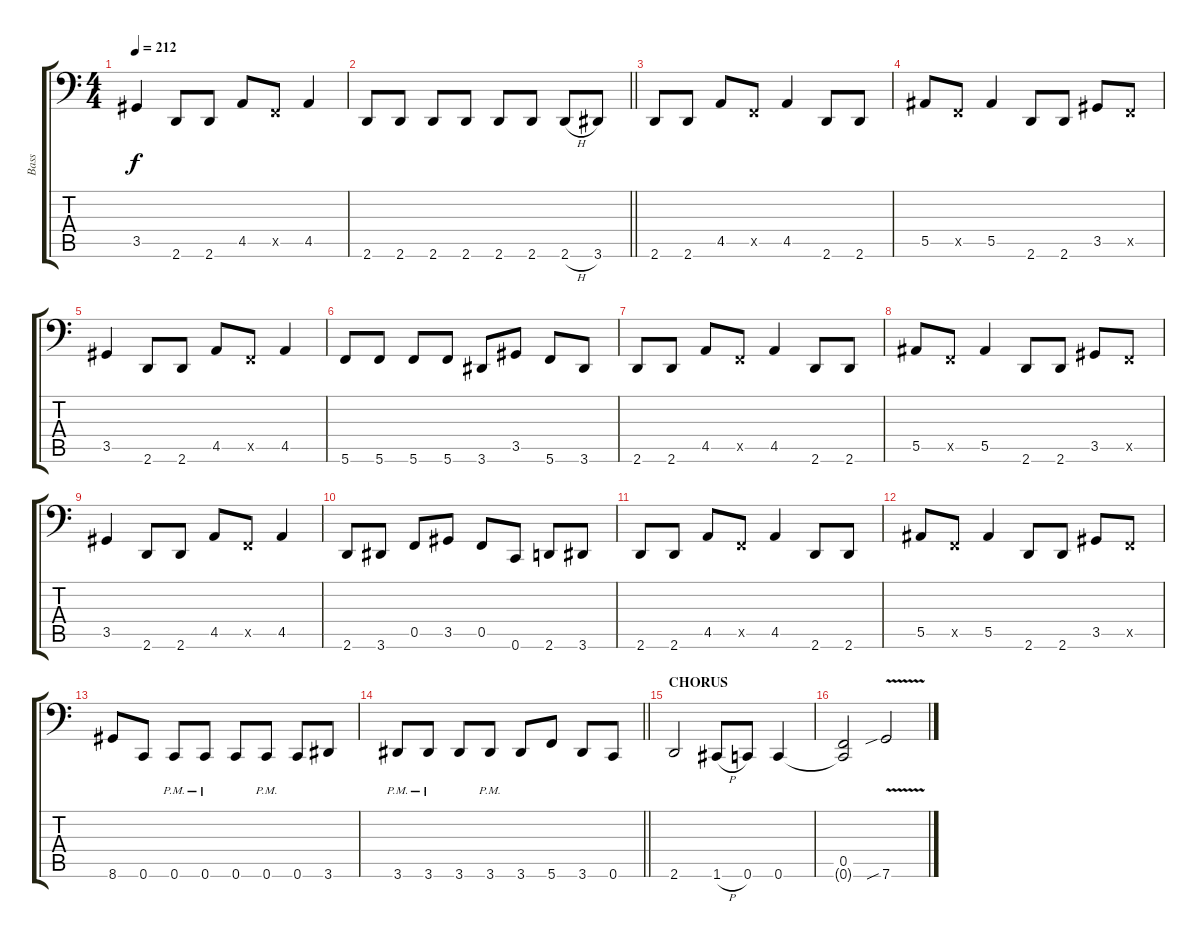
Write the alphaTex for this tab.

\track ("Bass" "Bass") {instrument electricbassfinger}
\staff {score tabs}
\tuning (C3 G2 Eb2 Bb1 F1 C1) {hide}
\ts (4 4)
\tempo 212
\clef f4
\ks c
3.5.4{dy f} 2.6.8 2.6.8 4.5.8 0.5{x}.8 4.5.4 |
\barLineRight lightlight
2.6.8 2.6.8 2.6.8 2.6.8 2.6.8 2.6.8 2.6{h}.8 3.6.8 |
\section ("" "")
2.6.8 2.6.8 4.5.8 0.5{x}.8 4.5.4 2.6.8 2.6.8 |
5.5.8 0.5{x}.8 5.5.4 2.6.8 2.6.8 3.5.8 0.5{x}.8 |
3.5.4 2.6.8 2.6.8 4.5.8 0.5{x}.8 4.5.4 |
5.6.8 5.6.8 5.6.8 5.6.8 3.6.8 3.5.8 5.6.8 3.6.8 |
2.6.8 2.6.8 4.5.8 0.5{x}.8 4.5.4 2.6.8 2.6.8 |
5.5.8 0.5{x}.8 5.5.4 2.6.8 2.6.8 3.5.8 0.5{x}.8 |
3.5.4 2.6.8 2.6.8 4.5.8 0.5{x}.8 4.5.4 |
2.6.8 3.6.8 0.5.8 3.5.8 0.5.8 0.6.8 2.6.8 3.6.8 |
2.6.8 2.6.8 4.5.8 0.5{x}.8 4.5.4 2.6.8 2.6.8 |
5.5.8 0.5{x}.8 5.5.4 2.6.8 2.6.8 3.5.8 0.5{x}.8 |
8.6.8 0.6.8 0.6{pm}.8 0.6{pm}.8 0.6.8 0.6{pm}.8 0.6.8 3.6.8 |
\barLineRight lightlight
3.6{pm}.8 3.6{pm}.8 3.6.8 3.6{pm}.8 3.6.8 5.6.8 3.6.8 0.6.8 |
\section ("" "CHORUS")
2.6.2 1.6{h}.8 0.6.8 0.6.4 |
(0.5 0.6{t}).2 7.6{v sib}.2
